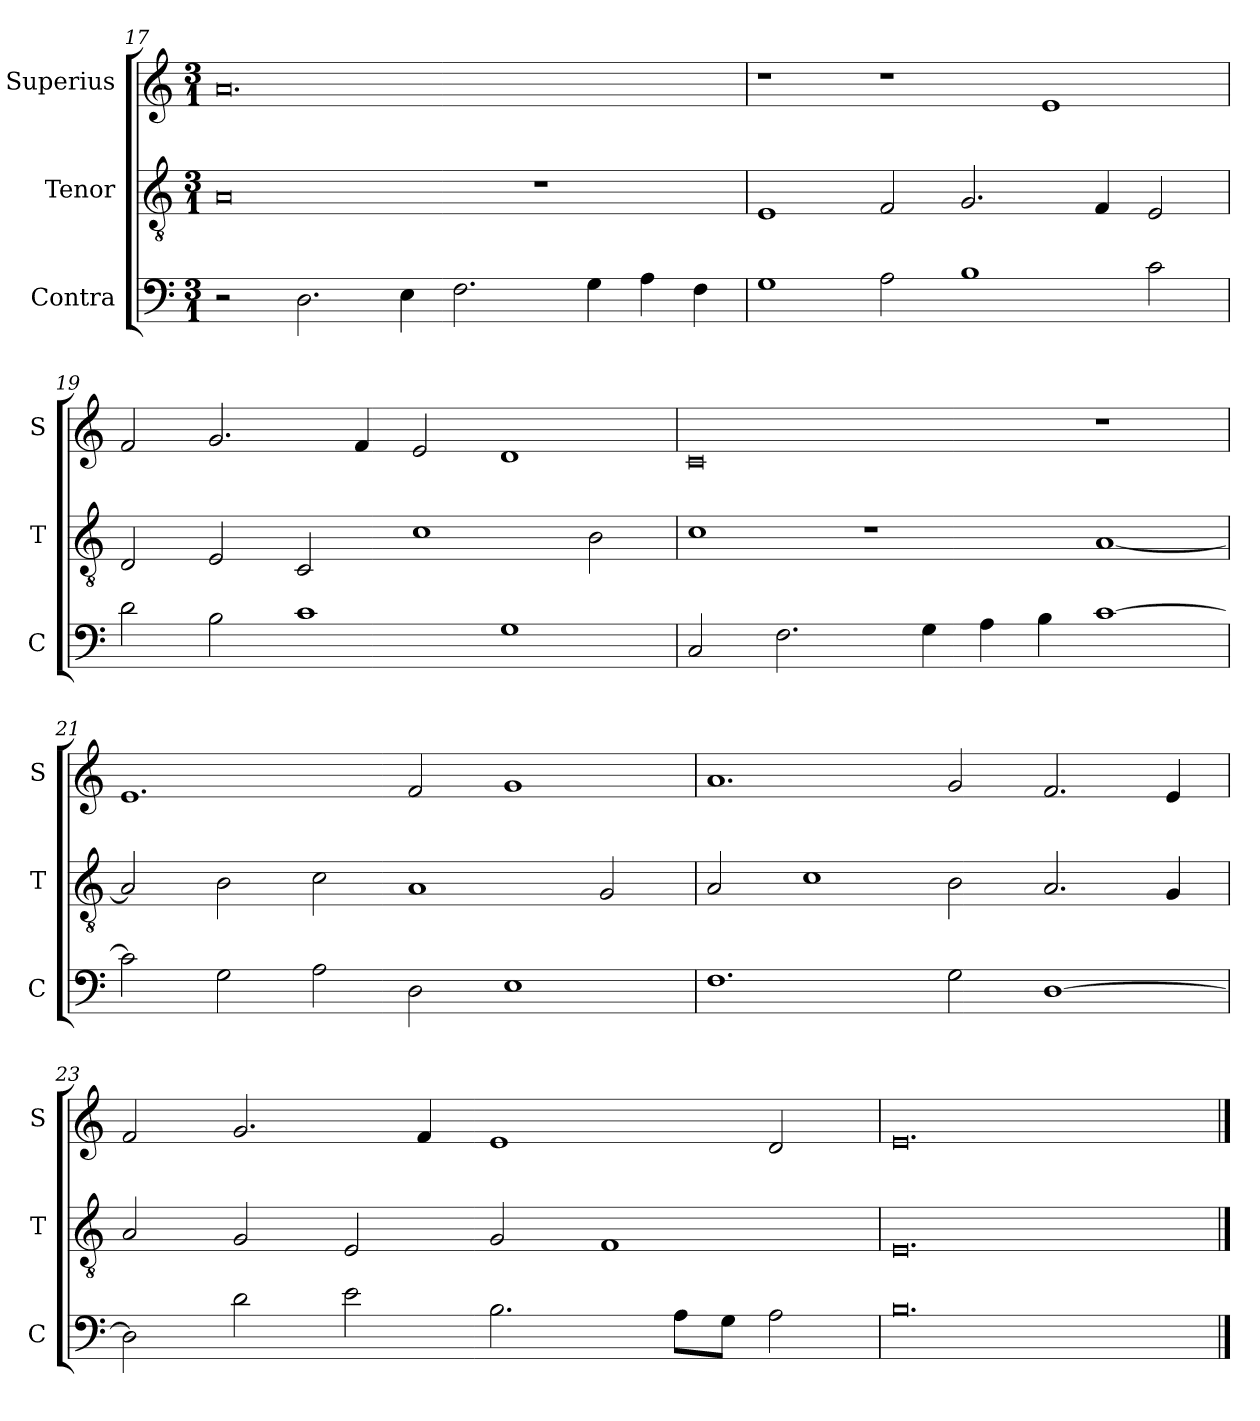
**kern	**kern	**kern
*part3	*part2	*part1
*staff3	*staff2	*staff1
*I"Contra	*I"Tenor	*I"Superius
*I'C	*I'T	*I'S
*clefF4	*clefGv2	*clefG2
*k[]	*k[]	*k[]
*M3/1	*M3/1	*M3/1
=17	=17	=17
2r	0A	0.a
2.D\	.	.
4E\	.	.
2.F\	.	.
.	1r	.
4G\	.	.
4A\	.	.
4F\	.	.
=18	=18	=18
1G	1E	1r
2A\	2F/	1r
1B	2.G/	.
.	.	1e
.	4F/	.
2c\	2E/	.
=19	=19	=19
2d\	2D/	2f/
2B\	2E/	2.g/
1c	2C/	.
.	.	4f/
.	1c	2e/
1G	.	1d
.	2B\	.
=20	=20	=20
2C/	1c	0c
2.F\	.	.
.	1r	.
4G\	.	.
4A\	.	.
4B\	.	.
[1c	[1A	1r
=21	=21	=21
2c\]	2A/]	1.e
2G\	2B\	.
2A\	2c\	.
2D\	1A	2f/
1E	.	1g
.	2G/	.
=22	=22	=22
1.F	2A/	1.a
.	1c	.
2G\	2B\	2g/
[1D	2.A/	2.f/
.	4G/	4e/
=23	=23	=23
2D\]	2A/	2f/
2d\	2G/	2.g/
2e\	2E/	.
.	.	4f/
2.B\	2G/	1e
.	1F	.
8A\L	.	.
8G\J	.	.
2A\	.	2d/
=24	=24	=24
0.B	0.E	0.e
==	==	==
*-	*-	*-
